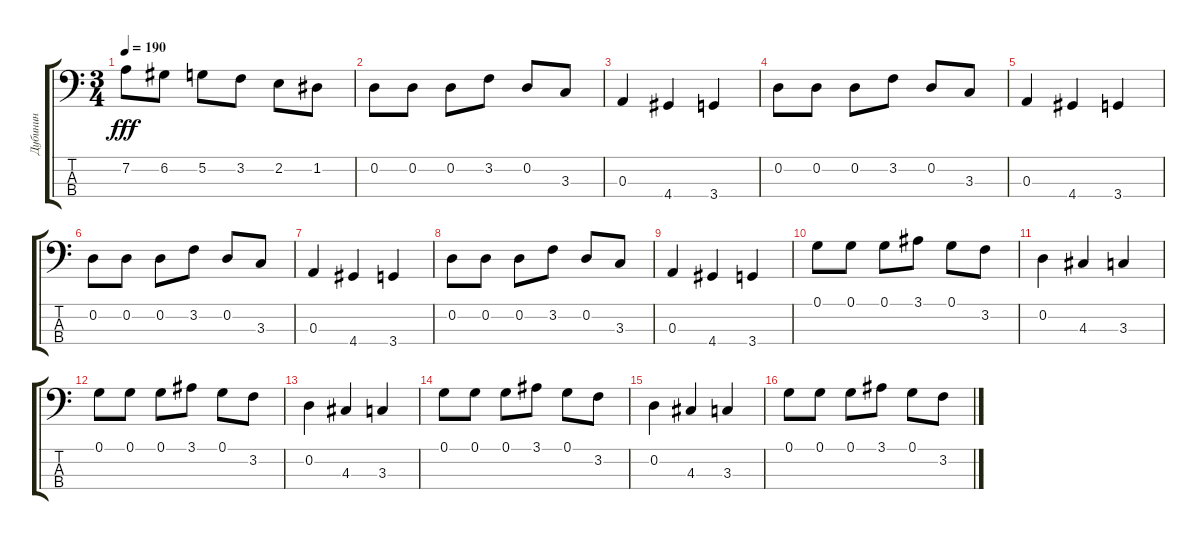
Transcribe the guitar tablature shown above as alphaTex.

\track ("Дубинин" "Дубинин") {instrument electricbassfinger}
\staff {score tabs}
\tuning (G2 D2 A1 E1) {hide}
\ts (3 4)
\tempo 190
\clef f4
\ks c
7.2.8{dy fff} 6.2.8 5.2.8 3.2.8 2.2.8 1.2.8 |
0.2.8 0.2.8 0.2.8 3.2.8 0.2.8 3.3.8 |
0.3.4 4.4.4 3.4.4 |
0.2.8 0.2.8 0.2.8 3.2.8 0.2.8 3.3.8 |
0.3.4 4.4.4 3.4.4 |
0.2.8 0.2.8 0.2.8 3.2.8 0.2.8 3.3.8 |
0.3.4 4.4.4 3.4.4 |
0.2.8 0.2.8 0.2.8 3.2.8 0.2.8 3.3.8 |
0.3.4 4.4.4 3.4.4 |
0.1.8 0.1.8 0.1.8 3.1.8 0.1.8 3.2.8 |
0.2.4 4.3.4 3.3.4 |
0.1.8 0.1.8 0.1.8 3.1.8 0.1.8 3.2.8 |
0.2.4 4.3.4 3.3.4 |
0.1.8 0.1.8 0.1.8 3.1.8 0.1.8 3.2.8 |
0.2.4 4.3.4 3.3.4 |
0.1.8 0.1.8 0.1.8 3.1.8 0.1.8 3.2.8
